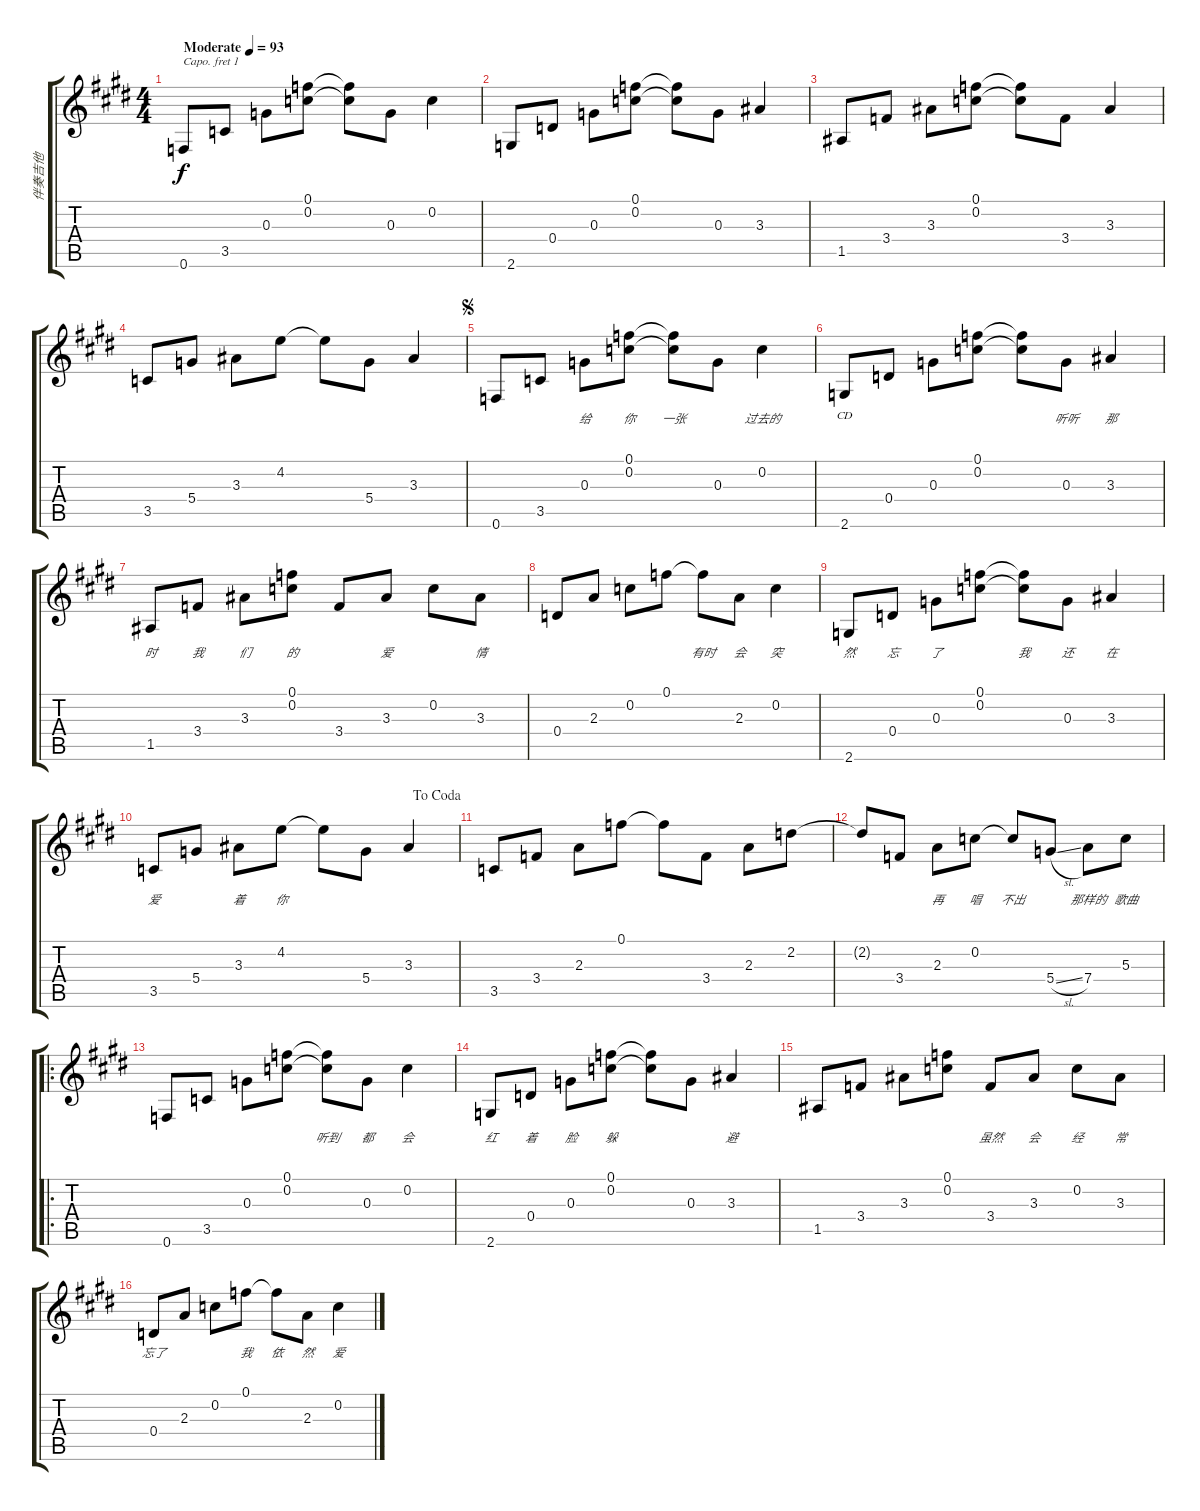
\track ("伴奏吉他" "伴奏吉他") {instrument acousticguitarnylon}
\staff {score tabs}
\capo 1
\tuning (E4 B3 Gb3 Db3 Ab2 E2) {hide}
\ts (4 4)
\tempo (93 "Moderate")
\clef g2
\ks e
0.6.8{dy f instrument acousticguitarnylon} 3.5.8 0.3.8 (0.1 0.2).8 (0.1{t} 0.2{t}).8 0.3.8 0.2.4 |
2.6.8 0.4.8 0.3.8 (0.1 0.2).8 (0.1{t} 0.2{t}).8 0.3.8 3.3.4 |
1.5.8 3.4.8 3.3.8 (0.1 0.2).8 (0.1{t} 0.2{t}).8 3.4.8 3.3.4 |
3.5.8 5.4.8 3.3.8 4.2.8 4.2{t}.8 5.4.8{txt ""} 3.3.4 |
\jump segno
0.6.8{lyrics (0 "") lyrics (1 "") lyrics (2 "") lyrics (3 "") lyrics (4 "")} 3.5.8{lyrics (0 "") lyrics (1 "") lyrics (2 "") lyrics (3 "") lyrics (4 "")} 0.3.8{lyrics (0 "给") lyrics (1 "") lyrics (2 "") lyrics (3 "") lyrics (4 "")} (0.1 0.2).8{lyrics (0 "你") lyrics (1 "") lyrics (2 "") lyrics (3 "") lyrics (4 "")} (0.1{t} 0.2{t}).8{lyrics (0 "一张") lyrics (1 "") lyrics (2 "") lyrics (3 "") lyrics (4 "")} 0.3.8{lyrics (0 "") lyrics (1 "") lyrics (2 "") lyrics (3 "") lyrics (4 "")} 0.2.4{lyrics (0 "过去的") lyrics (1 "") lyrics (2 "") lyrics (3 "") lyrics (4 "")} |
2.6.8{lyrics (0 "CD") lyrics (1 "") lyrics (2 "") lyrics (3 "") lyrics (4 "")} 0.4.8{lyrics (0 "") lyrics (1 "") lyrics (2 "") lyrics (3 "") lyrics (4 "")} 0.3.8{lyrics (0 "") lyrics (1 "") lyrics (2 "") lyrics (3 "") lyrics (4 "")} (0.1 0.2).8{lyrics (0 "") lyrics (1 "") lyrics (2 "") lyrics (3 "") lyrics (4 "")} (0.1{t} 0.2{t}).8{lyrics (0 "") lyrics (1 "") lyrics (2 "") lyrics (3 "") lyrics (4 "")} 0.3.8{lyrics (0 "听听") lyrics (1 "") lyrics (2 "") lyrics (3 "") lyrics (4 "")} 3.3.4{lyrics (0 "那") lyrics (1 "") lyrics (2 "") lyrics (3 "") lyrics (4 "")} |
1.5.8{lyrics (0 "时") lyrics (1 "") lyrics (2 "") lyrics (3 "") lyrics (4 "")} 3.4.8{lyrics (0 "我") lyrics (1 "") lyrics (2 "") lyrics (3 "") lyrics (4 "")} 3.3.8{lyrics (0 "们") lyrics (1 "") lyrics (2 "") lyrics (3 "") lyrics (4 "")} (0.1 0.2).8{lyrics (0 "的") lyrics (1 "") lyrics (2 "") lyrics (3 "") lyrics (4 "")} 3.4.8{lyrics (0 "") lyrics (1 "") lyrics (2 "") lyrics (3 "") lyrics (4 "")} 3.3.8{lyrics (0 "爱") lyrics (1 "") lyrics (2 "") lyrics (3 "") lyrics (4 "")} 0.2.8{lyrics (0 "") lyrics (1 "") lyrics (2 "") lyrics (3 "") lyrics (4 "")} 3.3.8{lyrics (0 "情") lyrics (1 "") lyrics (2 "") lyrics (3 "") lyrics (4 "")} |
0.4.8{lyrics (0 "") lyrics (1 "") lyrics (2 "") lyrics (3 "") lyrics (4 "")} 2.3.8{lyrics (0 "") lyrics (1 "") lyrics (2 "") lyrics (3 "") lyrics (4 "")} 0.2.8{lyrics (0 "") lyrics (1 "") lyrics (2 "") lyrics (3 "") lyrics (4 "")} 0.1.8{lyrics (0 "") lyrics (1 "") lyrics (2 "") lyrics (3 "") lyrics (4 "")} 0.1{t}.8{lyrics (0 "有时") lyrics (1 "") lyrics (2 "") lyrics (3 "") lyrics (4 "")} 2.3.8{lyrics (0 "会") lyrics (1 "") lyrics (2 "") lyrics (3 "") lyrics (4 "")} 0.2.4{lyrics (0 "突") lyrics (1 "") lyrics (2 "") lyrics (3 "") lyrics (4 "")} |
2.6.8{lyrics (0 "然") lyrics (1 "") lyrics (2 "") lyrics (3 "") lyrics (4 "")} 0.4.8{lyrics (0 "忘") lyrics (1 "") lyrics (2 "") lyrics (3 "") lyrics (4 "")} 0.3.8{lyrics (0 "了") lyrics (1 "") lyrics (2 "") lyrics (3 "") lyrics (4 "")} (0.1 0.2).8{lyrics (0 "") lyrics (1 "") lyrics (2 "") lyrics (3 "") lyrics (4 "")} (0.1{t} 0.2{t}).8{lyrics (0 "我") lyrics (1 "") lyrics (2 "") lyrics (3 "") lyrics (4 "")} 0.3.8{lyrics (0 "还") lyrics (1 "") lyrics (2 "") lyrics (3 "") lyrics (4 "")} 3.3.4{lyrics (0 "在") lyrics (1 "") lyrics (2 "") lyrics (3 "") lyrics (4 "")} |
\jump dacoda
3.5.8{lyrics (0 "爱") lyrics (1 "") lyrics (2 "") lyrics (3 "") lyrics (4 "")} 5.4.8{lyrics (0 "") lyrics (1 "") lyrics (2 "") lyrics (3 "") lyrics (4 "")} 3.3.8{lyrics (0 "着") lyrics (1 "") lyrics (2 "") lyrics (3 "") lyrics (4 "")} 4.2.8{lyrics (0 "你") lyrics (1 "") lyrics (2 "") lyrics (3 "") lyrics (4 "")} 4.2{t}.8{lyrics (0 "") lyrics (1 "") lyrics (2 "") lyrics (3 "") lyrics (4 "")} 5.4.8{lyrics (0 "") lyrics (1 "") lyrics (2 "") lyrics (3 "") lyrics (4 "")} 3.3.4{lyrics (0 "") lyrics (1 "") lyrics (2 "") lyrics (3 "") lyrics (4 "")} |
3.5.8{lyrics (0 "") lyrics (1 "") lyrics (2 "") lyrics (3 "") lyrics (4 "")} 3.4.8{lyrics (0 "") lyrics (1 "") lyrics (2 "") lyrics (3 "") lyrics (4 "")} 2.3.8{lyrics (0 "") lyrics (1 "") lyrics (2 "") lyrics (3 "") lyrics (4 "")} 0.1.8{lyrics (0 "") lyrics (1 "") lyrics (2 "") lyrics (3 "") lyrics (4 "")} 0.1{t}.8{lyrics (0 "") lyrics (1 "") lyrics (2 "") lyrics (3 "") lyrics (4 "")} 3.4.8{lyrics (0 "") lyrics (1 "") lyrics (2 "") lyrics (3 "") lyrics (4 "")} 2.3.8{lyrics (0 "") lyrics (1 "") lyrics (2 "") lyrics (3 "") lyrics (4 "")} 2.2.8{lyrics (0 "") lyrics (1 "") lyrics (2 "") lyrics (3 "") lyrics (4 "")} |
2.2{t}.8{lyrics (0 "") lyrics (1 "") lyrics (2 "") lyrics (3 "") lyrics (4 "")} 3.4.8{lyrics (0 "") lyrics (1 "") lyrics (2 "") lyrics (3 "") lyrics (4 "")} 2.3.8{lyrics (0 "再") lyrics (1 "") lyrics (2 "") lyrics (3 "") lyrics (4 "")} 0.2.8{lyrics (0 "唱") lyrics (1 "") lyrics (2 "") lyrics (3 "") lyrics (4 "")} 0.2{t}.8{lyrics (0 "不出") lyrics (1 "") lyrics (2 "") lyrics (3 "") lyrics (4 "")} 5.4{sl}.8{lyrics (0 "") lyrics (1 "") lyrics (2 "") lyrics (3 "") lyrics (4 "")} 7.4.8{lyrics (0 "那样的") lyrics (1 "") lyrics (2 "") lyrics (3 "") lyrics (4 "")} 5.3.8{lyrics (0 "歌曲") lyrics (1 "") lyrics (2 "") lyrics (3 "") lyrics (4 "")} |
\ro
0.6.8{lyrics (0 "") lyrics (1 "") lyrics (2 "") lyrics (3 "") lyrics (4 "")} 3.5.8{lyrics (0 "") lyrics (1 "") lyrics (2 "") lyrics (3 "") lyrics (4 "")} 0.3.8{lyrics (0 "") lyrics (1 "") lyrics (2 "") lyrics (3 "") lyrics (4 "")} (0.1 0.2).8{lyrics (0 "") lyrics (1 "") lyrics (2 "") lyrics (3 "") lyrics (4 "")} (0.1{t} 0.2{t}).8{lyrics (0 "听到") lyrics (1 "") lyrics (2 "") lyrics (3 "") lyrics (4 "")} 0.3.8{lyrics (0 "都") lyrics (1 "") lyrics (2 "") lyrics (3 "") lyrics (4 "")} 0.2.4{lyrics (0 "会") lyrics (1 "") lyrics (2 "") lyrics (3 "") lyrics (4 "")} |
2.6.8{lyrics (0 "红") lyrics (1 "") lyrics (2 "") lyrics (3 "") lyrics (4 "")} 0.4.8{lyrics (0 "着") lyrics (1 "") lyrics (2 "") lyrics (3 "") lyrics (4 "")} 0.3.8{lyrics (0 "脸") lyrics (1 "") lyrics (2 "") lyrics (3 "") lyrics (4 "")} (0.1 0.2).8{lyrics (0 "躲") lyrics (1 "") lyrics (2 "") lyrics (3 "") lyrics (4 "")} (0.1{t} 0.2{t}).8{lyrics (0 "") lyrics (1 "") lyrics (2 "") lyrics (3 "") lyrics (4 "")} 0.3.8{lyrics (0 "") lyrics (1 "") lyrics (2 "") lyrics (3 "") lyrics (4 "")} 3.3.4{lyrics (0 "避") lyrics (1 "") lyrics (2 "") lyrics (3 "") lyrics (4 "")} |
1.5.8{lyrics (0 "") lyrics (1 "") lyrics (2 "") lyrics (3 "") lyrics (4 "")} 3.4.8{lyrics (0 "") lyrics (1 "") lyrics (2 "") lyrics (3 "") lyrics (4 "")} 3.3.8{lyrics (0 "") lyrics (1 "") lyrics (2 "") lyrics (3 "") lyrics (4 "")} (0.1 0.2).8{lyrics (0 "") lyrics (1 "") lyrics (2 "") lyrics (3 "") lyrics (4 "")} 3.4.8{lyrics (0 "虽然") lyrics (1 "") lyrics (2 "") lyrics (3 "") lyrics (4 "")} 3.3.8{lyrics (0 "会") lyrics (1 "") lyrics (2 "") lyrics (3 "") lyrics (4 "")} 0.2.8{lyrics (0 "经") lyrics (1 "") lyrics (2 "") lyrics (3 "") lyrics (4 "")} 3.3.8{lyrics (0 "常") lyrics (1 "") lyrics (2 "") lyrics (3 "") lyrics (4 "")} |
0.4.8{lyrics (0 "忘了") lyrics (1 "") lyrics (2 "") lyrics (3 "") lyrics (4 "")} 2.3.8{lyrics (0 "") lyrics (1 "") lyrics (2 "") lyrics (3 "") lyrics (4 "")} 0.2.8{lyrics (0 "") lyrics (1 "") lyrics (2 "") lyrics (3 "") lyrics (4 "")} 0.1.8{lyrics (0 "我") lyrics (1 "") lyrics (2 "") lyrics (3 "") lyrics (4 "")} 0.1{t}.8{lyrics (0 "依") lyrics (1 "") lyrics (2 "") lyrics (3 "") lyrics (4 "")} 2.3.8{lyrics (0 "然") lyrics (1 "") lyrics (2 "") lyrics (3 "") lyrics (4 "")} 0.2.4{lyrics (0 "爱") lyrics (1 "") lyrics (2 "") lyrics (3 "") lyrics (4 "")}
